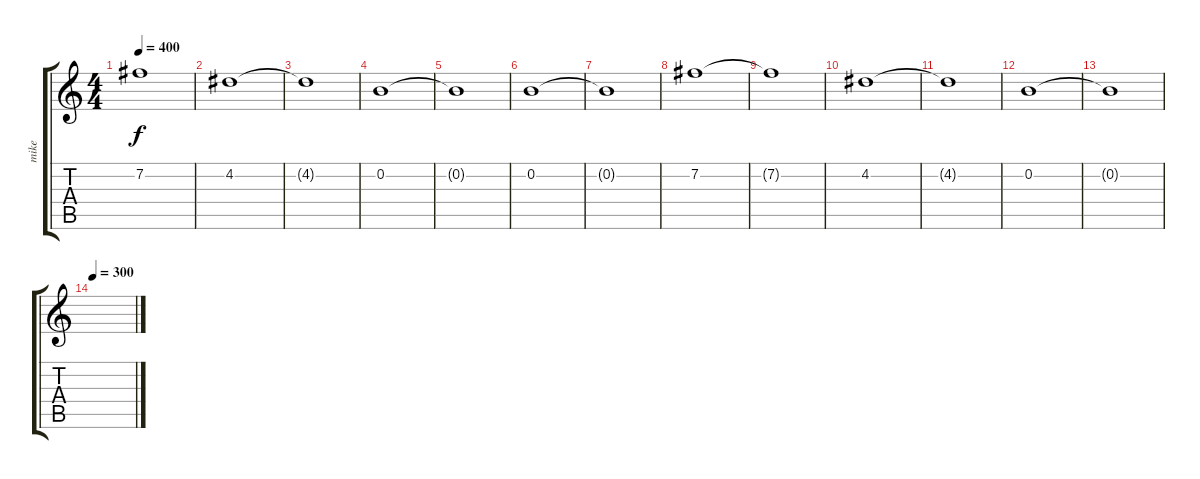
\track ("mike" "mike") {instrument electricguitarjazz}
\staff {score tabs}
\tuning (E4 B3 G3 D3 A2 E2) {hide}
\ts (4 4)
\tempo 400
\clef g2
\ks c
7.2{t}.1{dy f} |
4.2.1 |
4.2{t}.1 |
0.2.1 |
0.2{t}.1 |
0.2.1 |
0.2{t}.1 |
7.2.1 |
7.2{t}.1 |
4.2.1 |
4.2{t}.1 |
0.2.1 |
0.2{t}.1 |
\tempo 300
